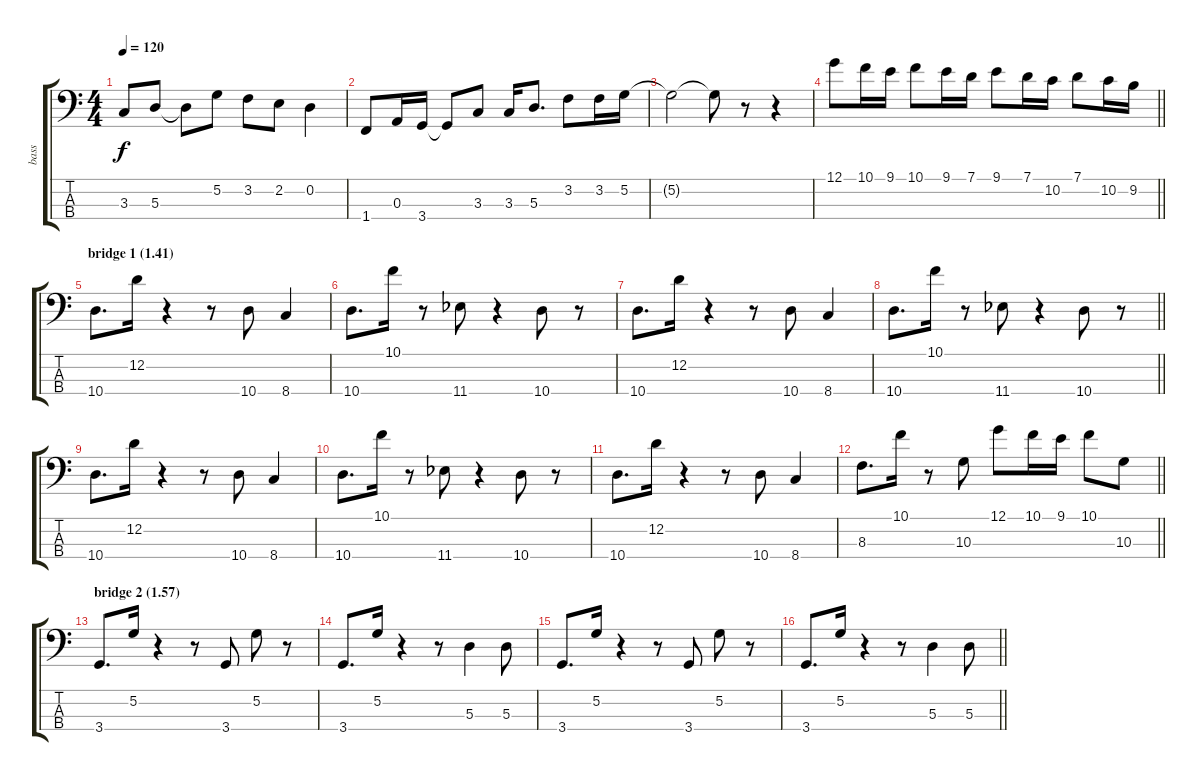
\track ("bass" "bass") {instrument electricbasspick}
\staff {score tabs}
\tuning (G2 D2 A1 E1) {hide}
\ts (4 4)
\tempo 120
\clef f4
\ks c
3.3.8{dy f} 5.3.8 5.3{t}.8 5.2.8 3.2.8 2.2.8 0.2.4 |
1.4.8 0.3.16 3.4.16 3.4{t}.8 3.3.8 3.3.16 5.3.8{d} 3.2.8 3.2.16 5.2.16 |
5.2{t}.2 5.2{t}.8 r.8 r.4 |
\barLineRight lightlight
12.1.8 10.1.16 9.1.16 10.1.8 9.1.16 7.1.16 9.1.8 7.1.16 10.2.16 7.1.8 10.2.16 9.2.16 |
\section ("" "bridge 1 (1.41)")
10.4.8{d} 12.2.16 r.4 r.8 10.4.8 8.4.4 |
10.4.8{d} 10.1.16 r.8 11.4{acc b}.8 r.4 10.4.8 r.8 |
10.4.8{d} 12.2.16 r.4 r.8 10.4.8 8.4.4 |
\barLineRight lightlight
10.4.8{d} 10.1.16 r.8 11.4{acc b}.8 r.4 10.4.8 r.8 |
10.4.8{d} 12.2.16 r.4 r.8 10.4.8 8.4.4 |
10.4.8{d} 10.1.16 r.8 11.4{acc b}.8 r.4 10.4.8 r.8 |
10.4.8{d} 12.2.16 r.4 r.8 10.4.8 8.4.4 |
\barLineRight lightlight
8.3.8{d} 10.1.16 r.8 10.3.8 12.1.8 10.1.16 9.1.16 10.1.8 10.3.8 |
\section ("" "bridge 2 (1.57)")
3.4.8{d} 5.2.16 r.4 r.8 3.4.8 5.2.8 r.8 |
3.4.8{d} 5.2.16 r.4 r.8 5.3.4 5.3.8 |
3.4.8{d} 5.2.16 r.4 r.8 3.4.8 5.2.8 r.8 |
\barLineRight lightlight
3.4.8{d} 5.2.16 r.4 r.8 5.3.4 5.3.8
